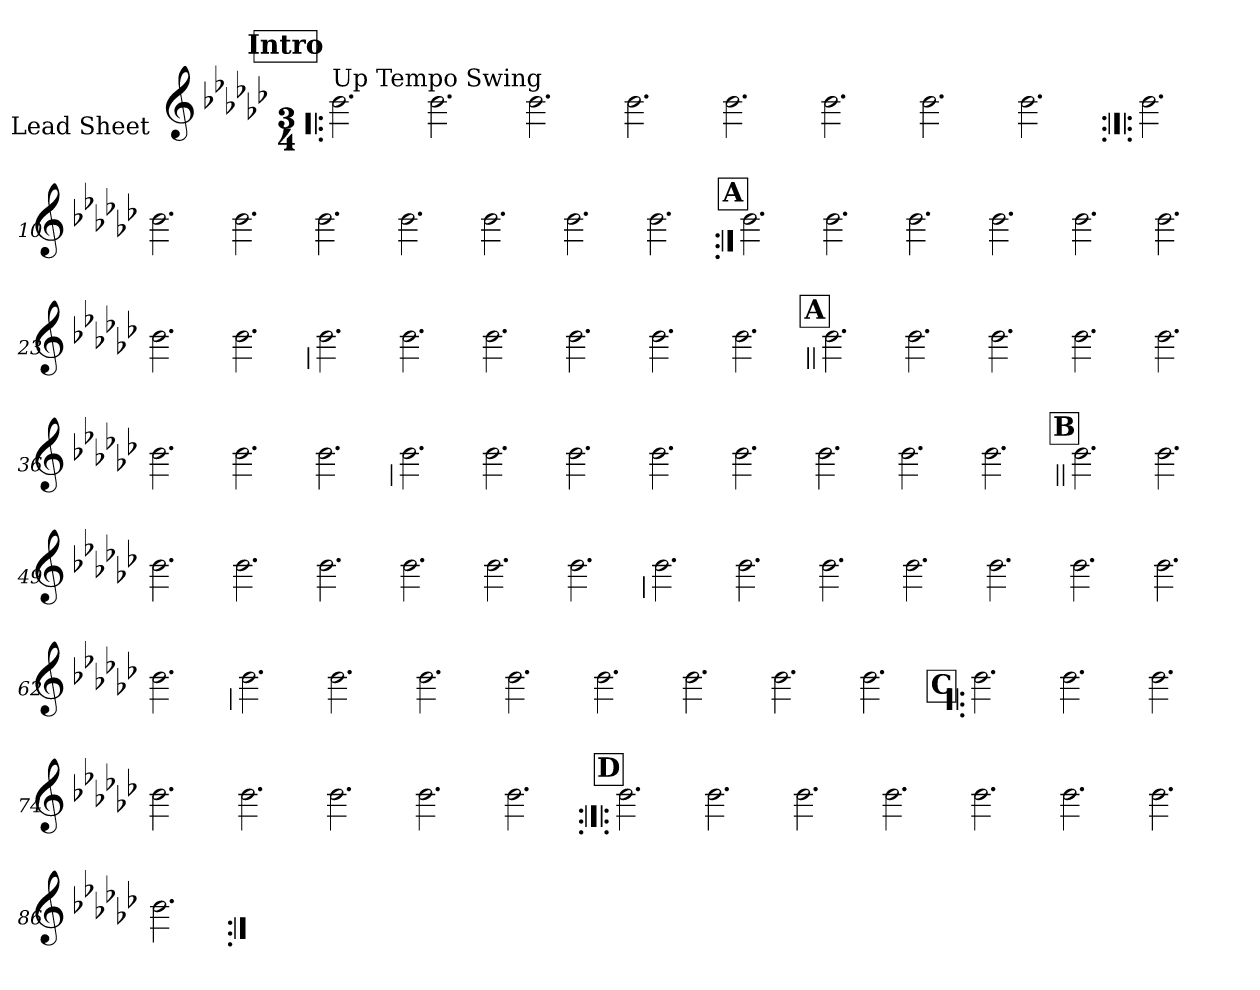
**kern
*part1
*staff1
*I"Lead Sheet
*stria0
*clefG2
*k[b-e-a-d-g-c-]
*e-:
*M3/4
!!LO:REH:place=s1:a:t=Intro
=1!|:
!LO:TX:a:t=Up Tempo Swing
2.b-
=2-
2.b-
=3-
2.b-
=4-
2.b-
=5-
2.b-
=6-
2.b-
=7-
2.b-
=8-
2.b-
!!LO:LB:g=z
=9:|!|:
2.b-
=10-
2.b-
=11-
2.b-
=12-
2.b-
=13-
2.b-
=14-
2.b-
=15-
2.b-
=16-
2.b-
!!LO:LB:g=z
!!LO:REH:place=s1:a:t=A
=17:|!
2.b-
=18-
2.b-
=19-
2.b-
=20-
2.b-
=21-
2.b-
=22-
2.b-
=23-
2.b-
=24-
2.b-
!!LO:LB:g=z
=25
2.b-
=26-
2.b-
=27-
2.b-
=28-
2.b-
=29-
2.b-
=30-
2.b-
!!LO:LB:g=z
!!LO:REH:place=s1:a:t=A
=31||
2.b-
=32-
2.b-
=33-
2.b-
=34-
2.b-
=35-
2.b-
=36-
2.b-
=37-
2.b-
=38-
2.b-
!!LO:LB:g=z
=39
2.b-
=40-
2.b-
=41-
2.b-
=42-
2.b-
=43-
2.b-
=44-
2.b-
=45-
2.b-
=46-
2.b-
!!LO:LB:g=z
!!LO:REH:place=s1:a:t=B
=47||
2.b-
=48-
2.b-
=49-
2.b-
=50-
2.b-
=51-
2.b-
=52-
2.b-
=53-
2.b-
=54-
2.b-
!!LO:LB:g=z
=55
2.b-
=56-
2.b-
=57-
2.b-
=58-
2.b-
=59-
2.b-
=60-
2.b-
=61-
2.b-
=62-
2.b-
!!LO:LB:g=z
=63
2.b-
=64-
2.b-
=65-
2.b-
=66-
2.b-
=67-
2.b-
=68-
2.b-
=69-
2.b-
=70-
2.b-
!!LO:LB:g=z
!!LO:REH:place=s1:a:t=C
=71!|:
2.b-
=72-
2.b-
=73-
2.b-
=74-
2.b-
=75-
2.b-
=76-
2.b-
=77-
2.b-
=78-
2.b-
!!LO:LB:g=z
!!LO:REH:place=s1:a:t=D
=79:|!|:
2.b-
=80-
2.b-
=81-
2.b-
=82-
2.b-
=83-
2.b-
=84-
2.b-
=85-
2.b-
=86-
2.b-
=:|!
*-
